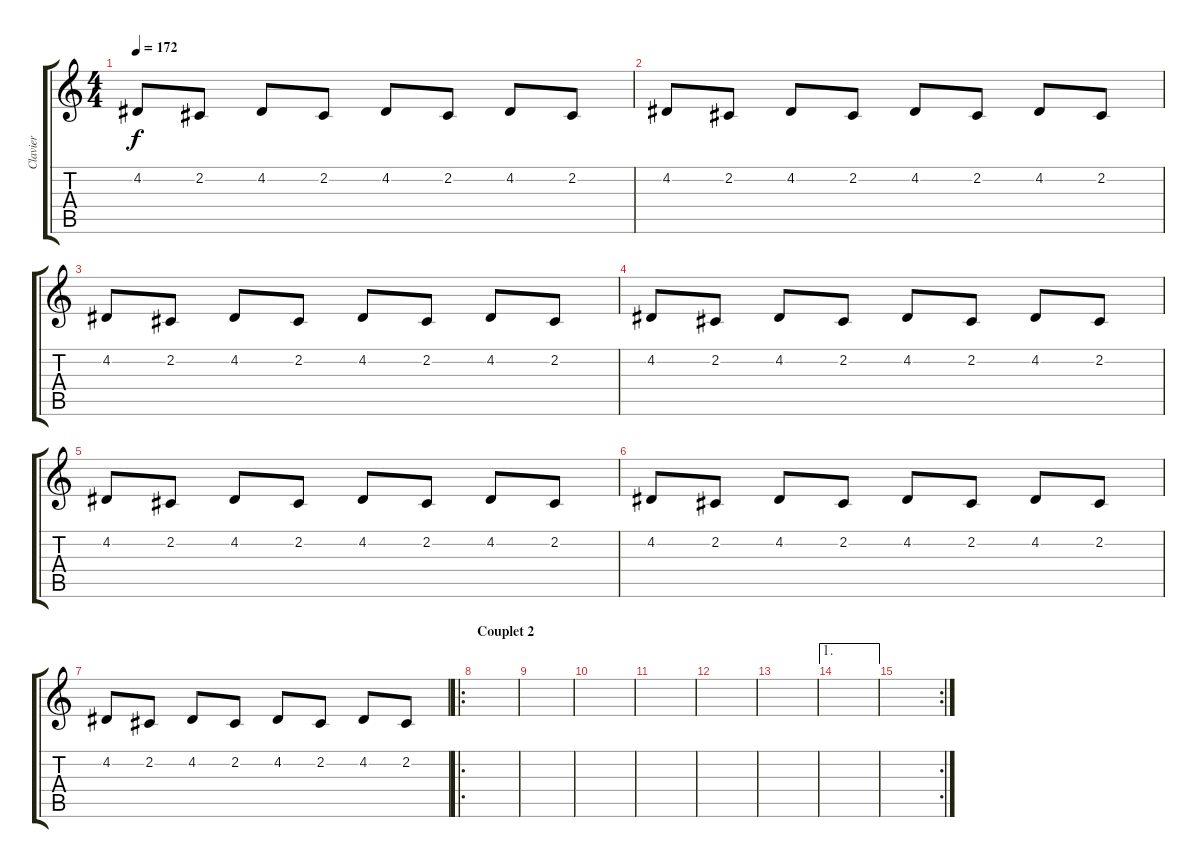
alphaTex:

\track ("Clavier" "Clavier") {instrument stringensemble1}
\staff {score tabs}
\tuning (E4 B3 G3 D3 A2 E2) {hide}
\ts (4 4)
\tempo 172
\clef g2
\ks c
4.2.8{dy f} 2.2.8 4.2.8 2.2.8 4.2.8 2.2.8 4.2.8 2.2.8 |
4.2.8 2.2.8 4.2.8 2.2.8 4.2.8 2.2.8 4.2.8 2.2.8 |
4.2.8 2.2.8 4.2.8 2.2.8 4.2.8 2.2.8 4.2.8 2.2.8 |
4.2.8 2.2.8 4.2.8 2.2.8 4.2.8 2.2.8 4.2.8 2.2.8 |
4.2.8 2.2.8 4.2.8 2.2.8 4.2.8 2.2.8 4.2.8 2.2.8 |
4.2.8 2.2.8 4.2.8 2.2.8 4.2.8 2.2.8 4.2.8 2.2.8 |
4.2.8 2.2.8 4.2.8 2.2.8 4.2.8 2.2.8 4.2.8 2.2.8 |
\ro
\section ("" "Couplet 2")
|
|
|
|
|
|
\ae 1
|
\rc 2
